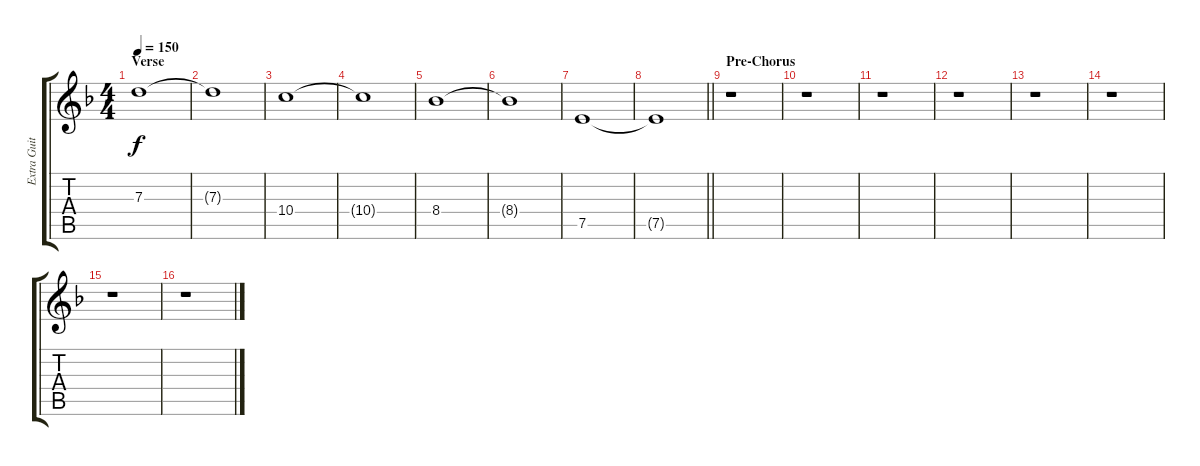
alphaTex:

\track ("Extra Guitar" "Extra Guit") {instrument overdrivenguitar}
\staff {score tabs}
\tuning (E4 B3 G3 D3 A2 D2) {hide}
\ts (4 4)
\section ("" "Verse")
\tempo 150
\clef g2
\ks f
7.3.1{dy f} |
7.3{t}.1 |
10.4.1 |
10.4{t}.1 |
8.4.1 |
8.4{t}.1 |
7.5.1 |
\barLineRight lightlight
7.5{t}.1 |
\section ("" "Pre-Chorus")
r.1 |
r.1 |
r.1 |
r.1 |
r.1 |
r.1 |
r.1 |
r.1
